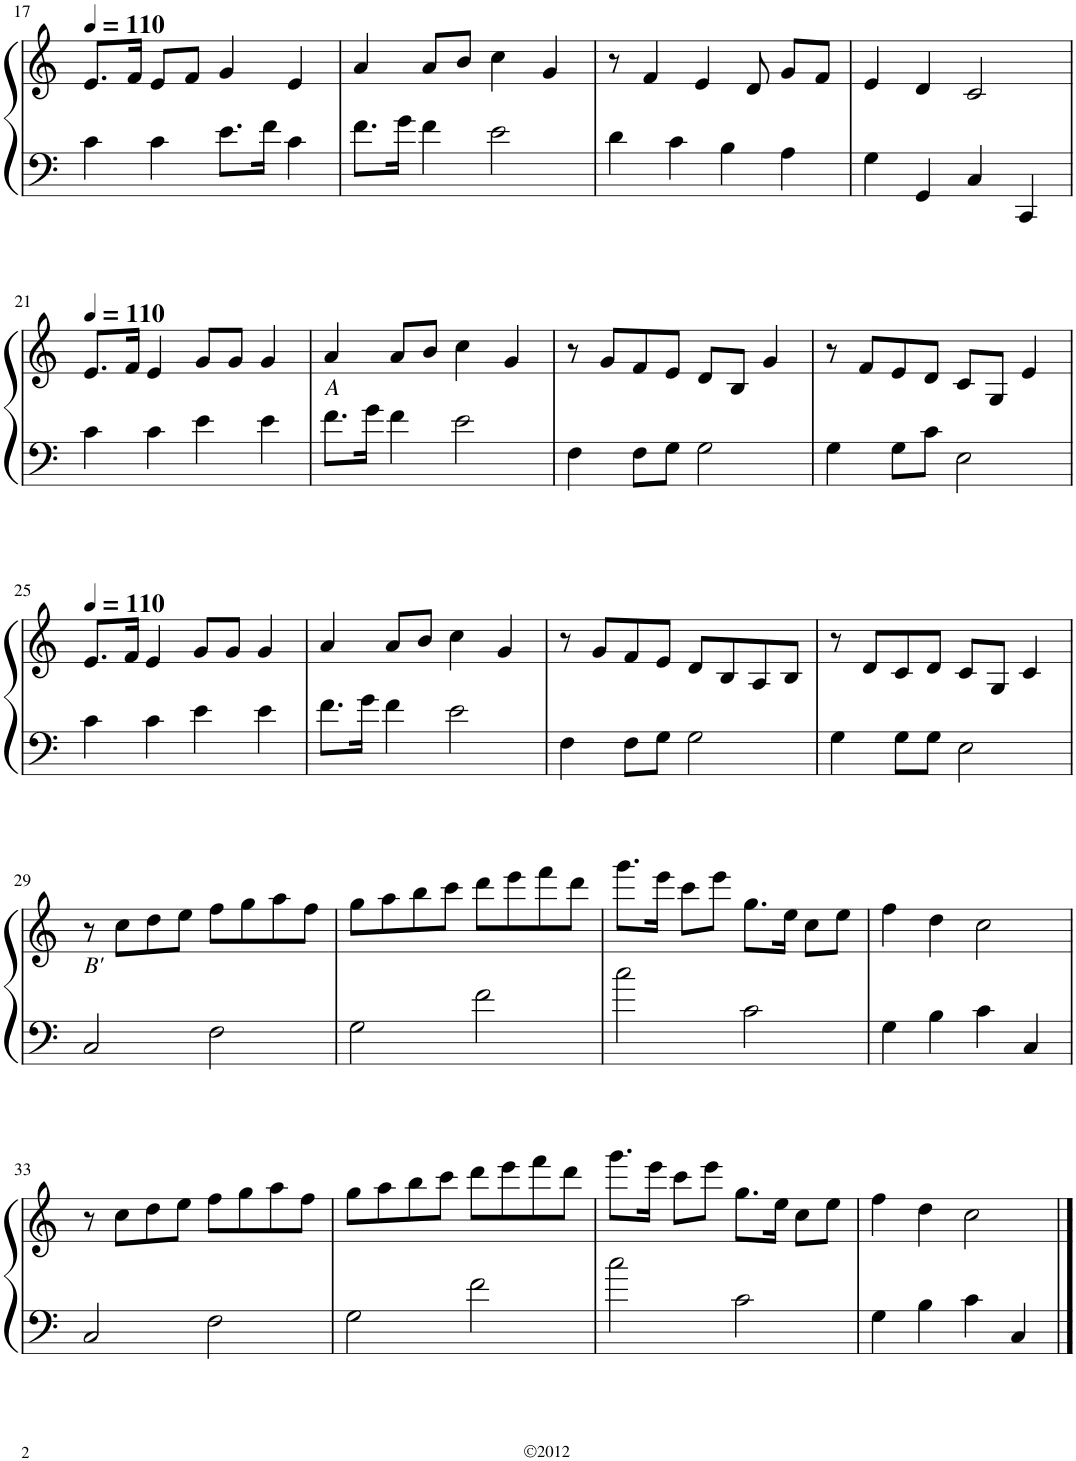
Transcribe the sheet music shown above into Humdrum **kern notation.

**kern	**kern
*part1	*part1
*staff2	*staff1
*I"Piano	*
*I'Pno	*
!!LO:PB:g=z
*clefF4	*clefG2
*k[]	*k[]
*M4/4	*M4/4
*MM110	*MM110
=17	=17
4c\	8.e/L
.	16f/Jk
4c\	8e/L
.	8f/J
8.e\L	4g/
16f\Jk	.
4c\	4e/
=18	=18
8.f\L	4a/
16g\Jk	.
4f\	8a/L
.	8b/J
2e\	4cc\
.	4g/
=19	=19
4d\	8r
.	4f/
4c\	.
.	4e/
4B\	.
.	8d/
4A\	8g/L
.	8f/J
=20	=20
4G\	4e/
4GG/	4d/
4C/	2c/
4CC/	.
!!LO:LB:g=z
=21	=21
*	*MM110
4c\	8.e/L
.	16f/Jk
4c\	4e/
4e\	8g/L
.	8g/J
4e\	4g/
=22	=22
!	!LO:TX:b:i:t=A
8.f\L	4a/
16g\Jk	.
4f\	8a/L
.	8b/J
2e\	4cc\
.	4g/
=23	=23
4F\	8r
.	8g/L
8F\L	8f/
8G\J	8e/J
2G\	8d/L
.	8B/J
.	4g/
=24	=24
4G\	8r
.	8f/L
8G\L	8e/
8c\J	8d/J
2E\	8c/L
.	8G/J
.	4e/
!!LO:LB:g=z
=25	=25
*	*MM110
4c\	8.e/L
.	16f/Jk
4c\	4e/
4e\	8g/L
.	8g/J
4e\	4g/
=26	=26
8.f\L	4a/
16g\Jk	.
4f\	8a/L
.	8b/J
2e\	4cc\
.	4g/
=27	=27
4F\	8r
.	8g/L
8F\L	8f/
8G\J	8e/J
2G\	8d/L
.	8B/
.	8A/
.	8B/J
=28	=28
4G\	8r
.	8d/L
8G\L	8c/
8G\J	8d/J
2E\	8c/L
.	8G/J
.	4c/
!!LO:LB:g=z
=29	=29
!	!LO:TX:b:i:t=B'
2C/	8r
.	8cc\L
.	8dd\
.	8ee\J
2F\	8ff\L
.	8gg\
.	8aa\
.	8ff\J
=30	=30
2G\	8gg\L
.	8aa\
.	8bb\
.	8ccc\J
2f\	8ddd\L
.	8eee\
.	8fff\
.	8ddd\J
=31	=31
2cc\	8.ggg\L
.	16eee\Jk
.	8ccc\L
.	8eee\J
2c\	8.gg\L
.	16ee\Jk
.	8cc\L
.	8ee\J
=32	=32
4G\	4ff\
4B\	4dd\
4c\	2cc\
4C/	.
!!LO:LB:g=z
=33	=33
2C/	8r
.	8cc\L
.	8dd\
.	8ee\J
2F\	8ff\L
.	8gg\
.	8aa\
.	8ff\J
=34	=34
2G\	8gg\L
.	8aa\
.	8bb\
.	8ccc\J
2f\	8ddd\L
.	8eee\
.	8fff\
.	8ddd\J
=35	=35
2cc\	8.ggg\L
.	16eee\Jk
.	8ccc\L
.	8eee\J
2c\	8.gg\L
.	16ee\Jk
.	8cc\L
.	8ee\J
=36	=36
4G\	4ff\
4B\	4dd\
4c\	2cc\
4C/	.
==	==
*-	*-
